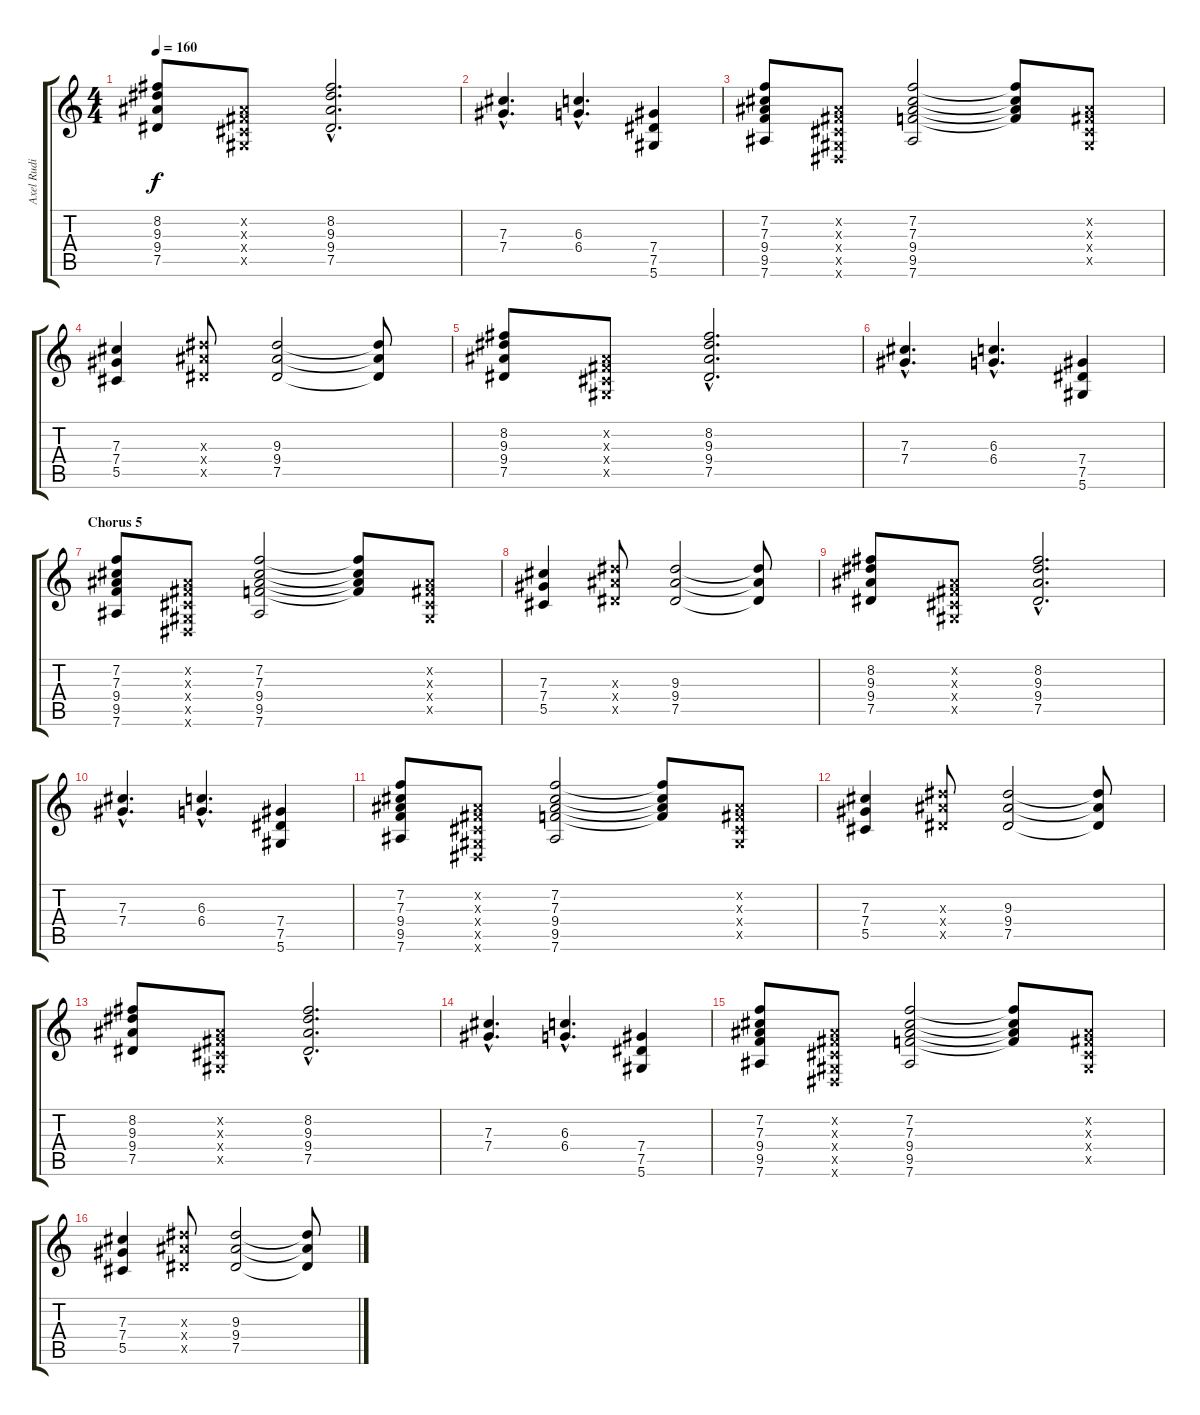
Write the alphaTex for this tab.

\track ("Axel Rudi Pell - Guitar 2" "Axel Rudi ") {instrument distortionguitar}
\staff {score tabs}
\tuning (Eb4 Bb3 Gb3 Db3 Ab2 Eb2) {hide}
\ts (4 4)
\tempo 160
\clef g2
\ks c
(8.2 9.3 9.4 7.5).8{dy f} (0.2{x} 0.3{x} 0.4{x} 0.5{x}).8 (8.2{hac} 9.3{hac} 9.4{hac} 7.5{hac}).2{d} |
(7.3{hac} 7.4{hac}).4{d} (6.3{hac} 6.4{hac}).4{d} (7.4 7.5 5.6).4 |
(7.2 7.3 9.4 9.5 7.6).8 (0.2{x} 0.3{x} 0.4{x} 0.5{x} 0.6{x}).8 (7.2 7.3 9.4 9.5 7.6).2 (7.2{t} 7.3{t} 9.4{t} 9.5{t}).8 (0.2{x} 0.3{x} 0.4{x} 0.5{x}).8 |
(7.3 7.4 5.5).4 (9.3{x} 9.4{x} 7.5{x}).8 (9.3 9.4 7.5).2 (9.3{t} 9.4{t} 7.5{t}).8 |
(8.2 9.3 9.4 7.5).8 (0.2{x} 0.3{x} 0.4{x} 0.5{x}).8 (8.2{hac} 9.3{hac} 9.4{hac} 7.5{hac}).2{d} |
(7.3{hac} 7.4{hac}).4{d} (6.3{hac} 6.4{hac}).4{d} (7.4 7.5 5.6).4 |
\section ("" "Chorus 5")
(7.2 7.3 9.4 9.5 7.6).8 (0.2{x} 0.3{x} 0.4{x} 0.5{x} 0.6{x}).8 (7.2 7.3 9.4 9.5 7.6).2 (7.2{t} 7.3{t} 9.4{t} 9.5{t}).8 (0.2{x} 0.3{x} 0.4{x} 0.5{x}).8 |
(7.3 7.4 5.5).4 (9.3{x} 9.4{x} 7.5{x}).8 (9.3 9.4 7.5).2 (9.3{t} 9.4{t} 7.5{t}).8 |
(8.2 9.3 9.4 7.5).8 (0.2{x} 0.3{x} 0.4{x} 0.5{x}).8 (8.2{hac} 9.3{hac} 9.4{hac} 7.5{hac}).2{d} |
(7.3{hac} 7.4{hac}).4{d} (6.3{hac} 6.4{hac}).4{d} (7.4 7.5 5.6).4 |
(7.2 7.3 9.4 9.5 7.6).8 (0.2{x} 0.3{x} 0.4{x} 0.5{x} 0.6{x}).8 (7.2 7.3 9.4 9.5 7.6).2 (7.2{t} 7.3{t} 9.4{t} 9.5{t}).8 (0.2{x} 0.3{x} 0.4{x} 0.5{x}).8 |
(7.3 7.4 5.5).4 (9.3{x} 9.4{x} 7.5{x}).8 (9.3 9.4 7.5).2 (9.3{t} 9.4{t} 7.5{t}).8 |
(8.2 9.3 9.4 7.5).8 (0.2{x} 0.3{x} 0.4{x} 0.5{x}).8 (8.2{hac} 9.3{hac} 9.4{hac} 7.5{hac}).2{d} |
(7.3{hac} 7.4{hac}).4{d} (6.3{hac} 6.4{hac}).4{d} (7.4 7.5 5.6).4 |
(7.2 7.3 9.4 9.5 7.6).8 (0.2{x} 0.3{x} 0.4{x} 0.5{x} 0.6{x}).8 (7.2 7.3 9.4 9.5 7.6).2 (7.2{t} 7.3{t} 9.4{t} 9.5{t}).8 (0.2{x} 0.3{x} 0.4{x} 0.5{x}).8 |
(7.3 7.4 5.5).4 (9.3{x} 9.4{x} 7.5{x}).8 (9.3 9.4 7.5).2 (9.3{t} 9.4{t} 7.5{t}).8
